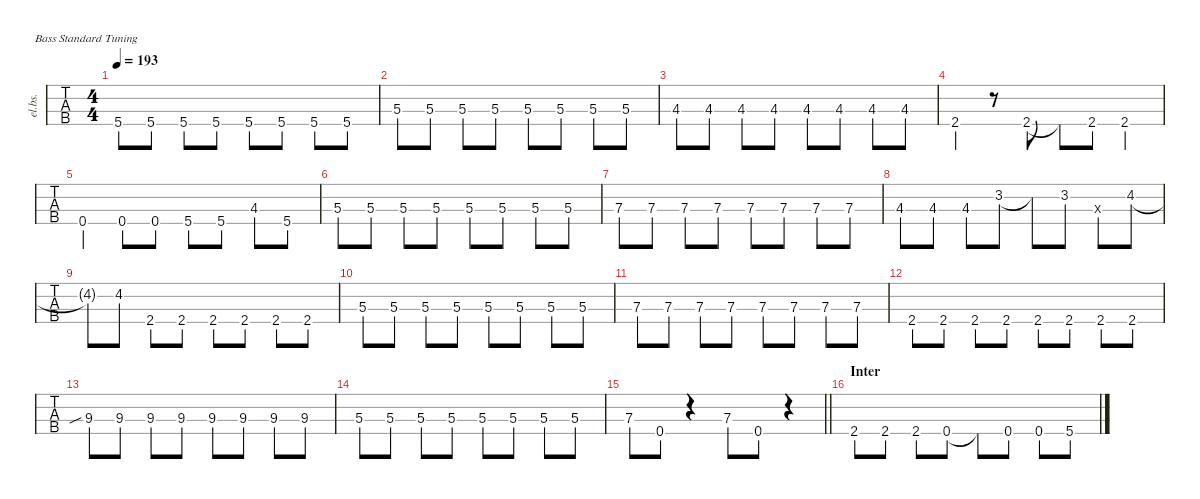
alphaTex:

\defaultSystemsLayout 4
\hideDynamics
\bracketExtendMode nobrackets
\track ("山田リョウ" "el.bs.") {instrument electricbassfinger}
\staff {tabs}
\tuning (G2 D2 A1 E1)
\ts (4 4)
\tempo 193
\clef f4
\ks a
5.4{acc forcenatural}.8{dy mf} 5.4{acc forcenatural}.8 5.4{acc forcenatural}.8 5.4{acc forcenatural}.8 5.4{acc forcenatural}.8 5.4{acc forcenatural}.8 5.4{acc forcenatural}.8 5.4{acc forcenatural}.8 |
5.3{acc forcenatural}.8 5.3{acc forcenatural}.8 5.3{acc forcenatural}.8 5.3{acc forcenatural}.8 5.3{acc forcenatural}.8 5.3{acc forcenatural}.8 5.3{acc forcenatural}.8 5.3{acc forcenatural}.8 |
4.3{acc #}.8 4.3{acc #}.8 4.3{acc #}.8 4.3{acc #}.8 4.3{acc #}.8 4.3{acc #}.8 4.3{acc #}.8 4.3{acc #}.8 |
2.4{acc #}.4 r.8 2.4{acc #}.8 2.4{t acc #}.8 2.4{acc #}.8 2.4{acc #}.4 |
0.4{acc forcenatural}.4 0.4{acc forcenatural}.8 0.4{acc forcenatural}.8 5.4{acc forcenatural}.8 5.4{acc forcenatural}.8 4.3{acc #}.8 5.4{acc forcenatural}.8 |
5.3{acc forcenatural}.8 5.3{acc forcenatural}.8 5.3{acc forcenatural}.8 5.3{acc forcenatural}.8 5.3{acc forcenatural}.8 5.3{acc forcenatural}.8 5.3{acc forcenatural}.8 5.3{acc forcenatural}.8 |
7.3{acc forcenatural}.8 7.3{acc forcenatural}.8 7.3{acc forcenatural}.8 7.3{acc forcenatural}.8 7.3{acc forcenatural}.8 7.3{acc forcenatural}.8 7.3{acc forcenatural}.8 7.3{acc forcenatural}.8 |
4.3{acc #}.8 4.3{acc #}.8 4.3{acc #}.8 3.2{acc forcenatural}.8 3.2{t acc forcenatural}.8 3.2{acc forcenatural}.8 0.3{x acc forcenatural}.8 4.2{acc #}.8 |
4.2{t acc #}.8 4.2{acc #}.8 2.4{acc #}.8 2.4{acc #}.8 2.4{acc #}.8 2.4{acc #}.8 2.4{acc #}.8 2.4{acc #}.8 |
5.3{acc forcenatural}.8 5.3{acc forcenatural}.8 5.3{acc forcenatural}.8 5.3{acc forcenatural}.8 5.3{acc forcenatural}.8 5.3{acc forcenatural}.8 5.3{acc forcenatural}.8 5.3{acc forcenatural}.8 |
7.3{acc forcenatural}.8 7.3{acc forcenatural}.8 7.3{acc forcenatural}.8 7.3{acc forcenatural}.8 7.3{acc forcenatural}.8 7.3{acc forcenatural}.8 7.3{acc forcenatural}.8 7.3{acc forcenatural}.8 |
2.4{acc #}.8 2.4{acc #}.8 2.4{acc #}.8 2.4{acc #}.8 2.4{acc #}.8 2.4{acc #}.8 2.4{acc #}.8 2.4{acc #}.8 |
9.3{sib acc #}.8 9.3{acc #}.8 9.3{acc #}.8 9.3{acc #}.8 9.3{acc #}.8 9.3{acc #}.8 9.3{acc #}.8 9.3{acc #}.8 |
5.3{acc forcenatural}.8 5.3{acc forcenatural}.8 5.3{acc forcenatural}.8 5.3{acc forcenatural}.8 5.3{acc forcenatural}.8 5.3{acc forcenatural}.8 5.3{acc forcenatural}.8 5.3{acc forcenatural}.8 |
\barLineRight lightlight
7.3{acc forcenatural}.8 0.4{acc forcenatural}.8 r.4 7.3{acc forcenatural}.8 0.4{acc forcenatural}.8 r.4 |
\section ("" "Inter")
2.4{acc #}.8 2.4{acc #}.8 2.4{acc #}.8 0.4{acc forcenatural}.8 0.4{t acc forcenatural}.8 0.4{acc forcenatural}.8 0.4{acc forcenatural}.8 5.4{acc forcenatural}.8
